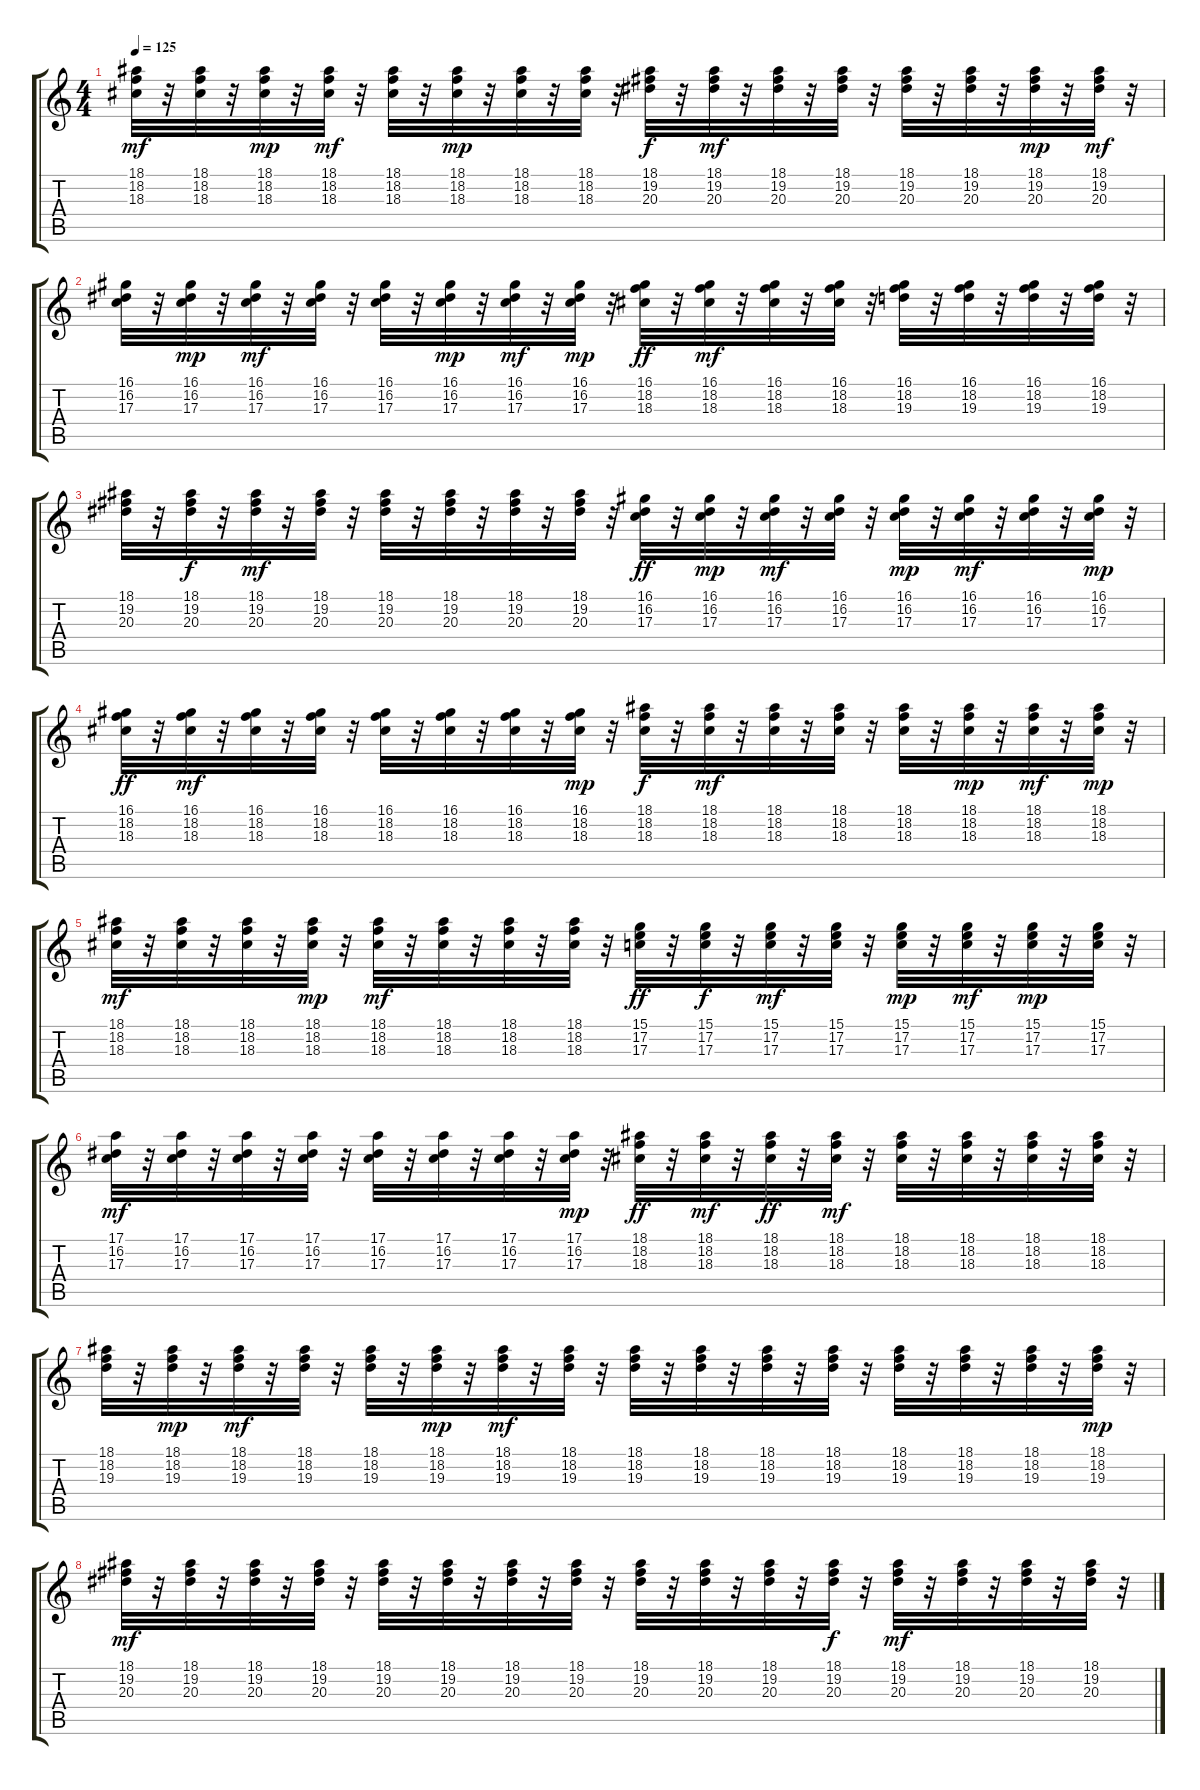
\track "" {instrument brightacousticpiano}
\staff {score tabs}
\tuning (E4 B3 G3 D3 A2 E2) {hide}
\ts (4 4)
\tempo 125
\clef g2
\ks c
(18.1 18.2 18.3).32{dy mf} r.32 (18.1 18.2 18.3).32 r.32 (18.1 18.2 18.3).32{dy mp} r.32 (18.1 18.2 18.3).32{dy mf} r.32 (18.1 18.2 18.3).32 r.32 (18.1 18.2 18.3).32{dy mp} r.32 (18.1 18.2 18.3).32 r.32 (18.1 18.2 18.3).32 r.32 (18.1 19.2 20.3).32{dy f} r.32 (18.1 19.2 20.3).32{dy mf} r.32 (18.1 19.2 20.3).32 r.32 (18.1 19.2 20.3).32 r.32 (18.1 19.2 20.3).32 r.32 (18.1 19.2 20.3).32 r.32 (18.1 19.2 20.3).32{dy mp} r.32 (18.1 19.2 20.3).32{dy mf} r.32 |
(16.1 16.2 17.3).32 r.32 (16.1 16.2 17.3).32{dy mp} r.32 (16.1 16.2 17.3).32{dy mf} r.32 (16.1 16.2 17.3).32 r.32 (16.1 16.2 17.3).32 r.32 (16.1 16.2 17.3).32{dy mp} r.32 (16.1 16.2 17.3).32{dy mf} r.32 (16.1 16.2 17.3).32{dy mp} r.32 (16.1 18.2 18.3).32{dy ff} r.32 (16.1 18.2 18.3).32{dy mf} r.32 (16.1 18.2 18.3).32 r.32 (16.1 18.2 18.3).32 r.32 (16.1 18.2 19.3).32 r.32 (16.1 18.2 19.3).32 r.32 (16.1 18.2 19.3).32 r.32 (16.1 18.2 19.3).32 r.32 |
(18.1 19.2 20.3).32 r.32 (18.1 19.2 20.3).32{dy f} r.32 (18.1 19.2 20.3).32{dy mf} r.32 (18.1 19.2 20.3).32 r.32 (18.1 19.2 20.3).32 r.32 (18.1 19.2 20.3).32 r.32 (18.1 19.2 20.3).32 r.32 (18.1 19.2 20.3).32 r.32 (16.1 16.2 17.3).32{dy ff} r.32 (16.1 16.2 17.3).32{dy mp} r.32 (16.1 16.2 17.3).32{dy mf} r.32 (16.1 16.2 17.3).32 r.32 (16.1 16.2 17.3).32{dy mp} r.32 (16.1 16.2 17.3).32{dy mf} r.32 (16.1 16.2 17.3).32 r.32 (16.1 16.2 17.3).32{dy mp} r.32 |
(16.1 18.2 18.3).32{dy ff} r.32 (16.1 18.2 18.3).32{dy mf} r.32 (16.1 18.2 18.3).32 r.32 (16.1 18.2 18.3).32 r.32 (16.1 18.2 18.3).32 r.32 (16.1 18.2 18.3).32 r.32 (16.1 18.2 18.3).32 r.32 (16.1 18.2 18.3).32{dy mp} r.32 (18.1 18.2 18.3).32{dy f} r.32 (18.1 18.2 18.3).32{dy mf} r.32 (18.1 18.2 18.3).32 r.32 (18.1 18.2 18.3).32 r.32 (18.1 18.2 18.3).32 r.32 (18.1 18.2 18.3).32{dy mp} r.32 (18.1 18.2 18.3).32{dy mf} r.32 (18.1 18.2 18.3).32{dy mp} r.32 |
(18.1 18.2 18.3).32{dy mf} r.32 (18.1 18.2 18.3).32 r.32 (18.1 18.2 18.3).32 r.32 (18.1 18.2 18.3).32{dy mp} r.32 (18.1 18.2 18.3).32{dy mf} r.32 (18.1 18.2 18.3).32 r.32 (18.1 18.2 18.3).32 r.32 (18.1 18.2 18.3).32 r.32 (15.1 17.2 17.3).32{dy ff} r.32 (15.1 17.2 17.3).32{dy f} r.32 (15.1 17.2 17.3).32{dy mf} r.32 (15.1 17.2 17.3).32 r.32 (15.1 17.2 17.3).32{dy mp} r.32 (15.1 17.2 17.3).32{dy mf} r.32 (15.1 17.2 17.3).32{dy mp} r.32 (15.1 17.2 17.3).32 r.32 |
(17.1 16.2 17.3).32{dy mf} r.32 (17.1 16.2 17.3).32 r.32 (17.1 16.2 17.3).32 r.32 (17.1 16.2 17.3).32 r.32 (17.1 16.2 17.3).32 r.32 (17.1 16.2 17.3).32 r.32 (17.1 16.2 17.3).32 r.32 (17.1 16.2 17.3).32{dy mp} r.32 (18.1 18.2 18.3).32{dy ff} r.32 (18.1 18.2 18.3).32{dy mf} r.32 (18.1 18.2 18.3).32{dy ff} r.32 (18.1 18.2 18.3).32{dy mf} r.32 (18.1 18.2 18.3).32 r.32 (18.1 18.2 18.3).32 r.32 (18.1 18.2 18.3).32 r.32 (18.1 18.2 18.3).32 r.32 |
(18.1 18.2 19.3).32 r.32 (18.1 18.2 19.3).32{dy mp} r.32 (18.1 18.2 19.3).32{dy mf} r.32 (18.1 18.2 19.3).32 r.32 (18.1 18.2 19.3).32 r.32 (18.1 18.2 19.3).32{dy mp} r.32 (18.1 18.2 19.3).32{dy mf} r.32 (18.1 18.2 19.3).32 r.32 (18.1 18.2 19.3).32 r.32 (18.1 18.2 19.3).32 r.32 (18.1 18.2 19.3).32 r.32 (18.1 18.2 19.3).32 r.32 (18.1 18.2 19.3).32 r.32 (18.1 18.2 19.3).32 r.32 (18.1 18.2 19.3).32 r.32 (18.1 18.2 19.3).32{dy mp} r.32 |
(18.1 19.2 20.3).32{dy mf} r.32 (18.1 19.2 20.3).32 r.32 (18.1 19.2 20.3).32 r.32 (18.1 19.2 20.3).32 r.32 (18.1 19.2 20.3).32 r.32 (18.1 19.2 20.3).32 r.32 (18.1 19.2 20.3).32 r.32 (18.1 19.2 20.3).32 r.32 (18.1 19.2 20.3).32 r.32 (18.1 19.2 20.3).32 r.32 (18.1 19.2 20.3).32 r.32 (18.1 19.2 20.3).32{dy f} r.32 (18.1 19.2 20.3).32{dy mf} r.32 (18.1 19.2 20.3).32 r.32 (18.1 19.2 20.3).32 r.32 (18.1 19.2 20.3).32 r.32
